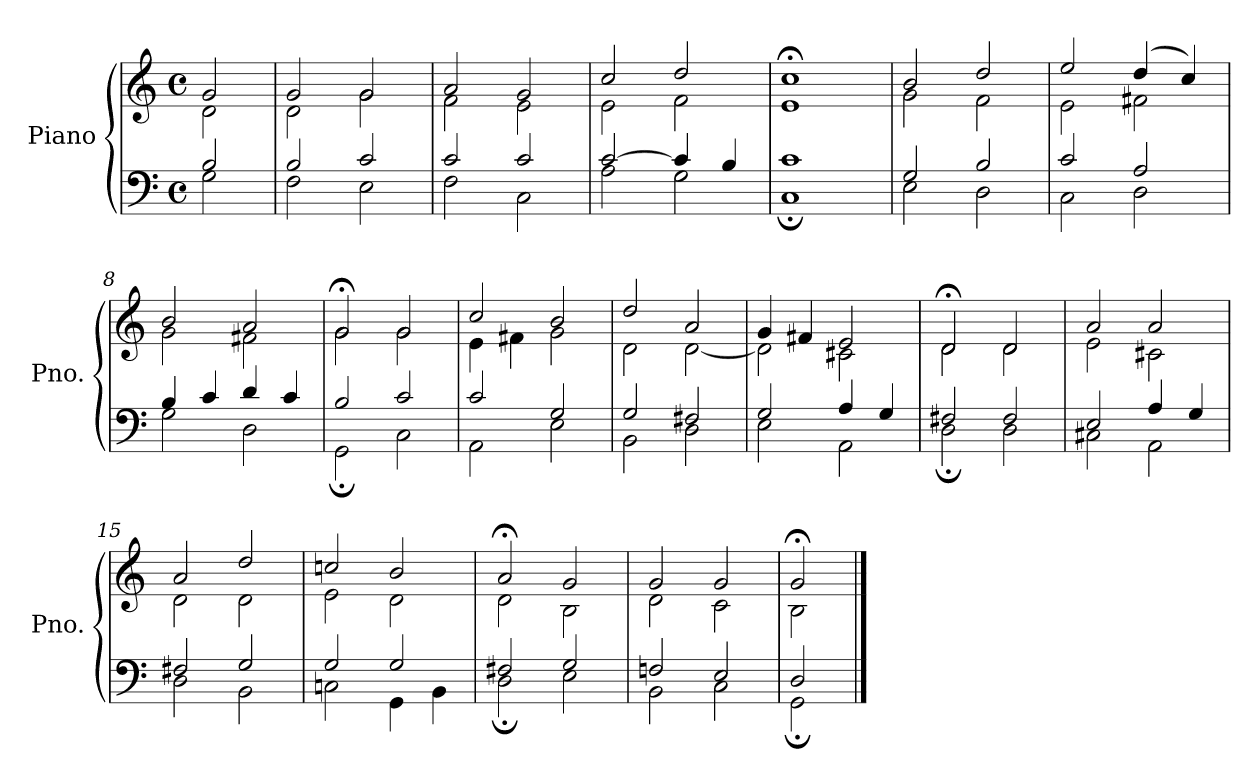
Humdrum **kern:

**kern	**kern
*part1	*part1
*staff2	*staff1
*I"Piano	*
*I'Pno.	*
*clefF4	*clefG2
*k[]	*k[]
*M4/4	*M4/4
*met(c)	*met(c)
=1	=1
*^	*^
2B/	2G\	2g/	2d\
=2	=2	=2	=2
2B/	2F\	2g/	2d\
2c/	2E\	2g/	2g\
=3	=3	=3	=3
2c/	2F\	2a/	2f\
2c/	2C\	2g/	2e\
=4	=4	=4	=4
[2c/	2A\	2cc/	2e\
4c/]	2G\	2dd/	2f\
4B/	.	.	.
=5	=5	=5	=5
1c	1C;	1cc;<	1e
=6	=6	=6	=6
2G/	2E\	2b/	2g\
2B/	2D\	2dd/	2f\
!!LO:LB:g=z	!!
=7	=7	=7	=7
2c/	2C\	2ee/	2e\
2A/	2D\	(4dd/	2f#X\
.	.	4cc/)	.
=8	=8	=8	=8
4B/	2G\	2b/	2g\
4c/	.	.	.
4d/	2D\	2a/	2f#X\
4c/	.	.	.
=9	=9	=9	=9
2B/	2GG;\	2g;</	2g\
2c/	2C\	2g/	2g\
=10	=10	=10	=10
2c/	2AA\	2cc/	4e\
.	.	.	4f#X\
2G/	2E\	2b/	2g\
=11	=11	=11	=11
2G/	2BB\	2dd/	2d\
2F#X/	2D\	2a/	[2d\
=12	=12	=12	=12
2G/	2E\	4g/	2d\]
.	.	4f#X/	.
4A/	2AA\	2e/	2c#X\
4G/	.	.	.
!!LO:LB:g=z	!!
=13	=13	=13	=13
2F#X/	2D;\	2d;</	2d\
2F#/	2D\	2d/	2d\
=14	=14	=14	=14
2E/	2C#X\	2a/	2e\
4A/	2AA\	2a/	2c#X\
4G/	.	.	.
=15	=15	=15	=15
2F#X/	2D\	2a/	2d\
2G/	2BB\	2dd/	2d\
=16	=16	=16	=16
2G/	2Cn\	2ccn/	2e\
2G/	4GG\	2b/	2d\
.	4BB\	.	.
=17	=17	=17	=17
2F#X/	2D;\	2a;</	2d\
2G/	2E\	2g/	2B\
=18	=18	=18	=18
2Fn/	2BB\	2g/	2d\
2E/	2C\	2g/	2c\
=19	=19	=19	=19
2D/	2GG;\	2g;</	2B\
*v	*v	*	*
*	*v	*v
==	==
*-	*-
